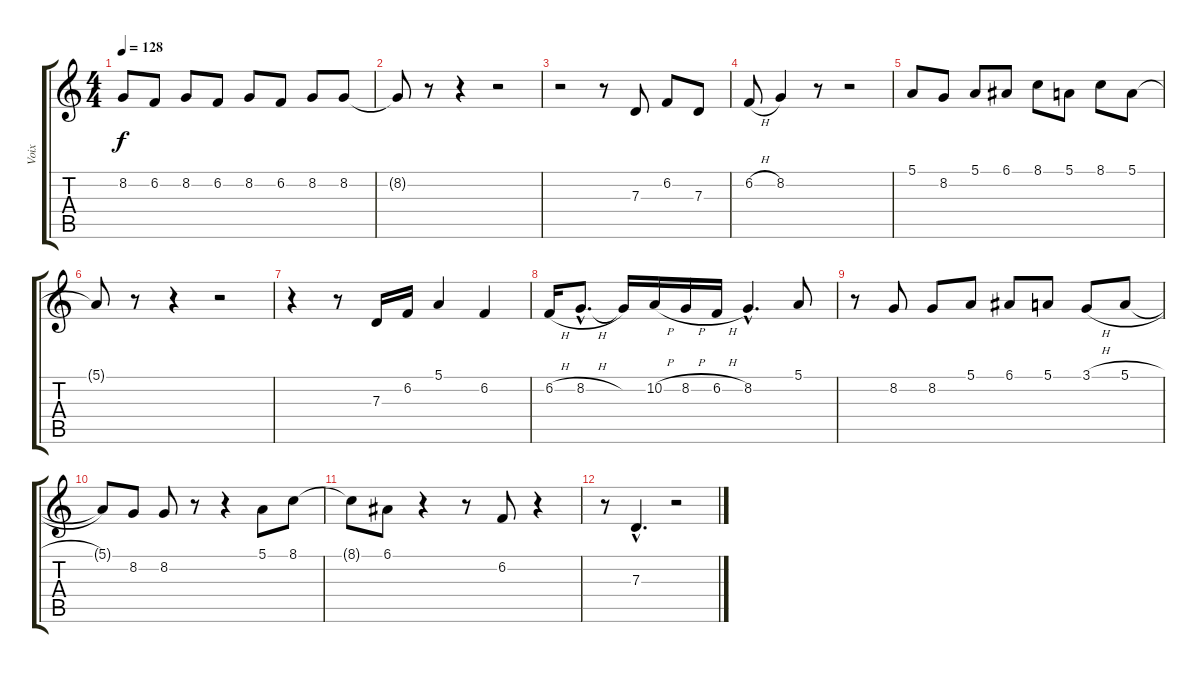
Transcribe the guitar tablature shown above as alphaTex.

\track ("Voix" "Voix") {instrument accordion}
\staff {score tabs}
\tuning (E4 B3 G3 D3 A2 E2) {hide}
\ts (4 4)
\tempo 128
\clef g2
\ks c
8.2.8{dy f} 6.2.8 8.2.8 6.2.8 8.2.8 6.2.8 8.2.8 8.2.8 |
8.2{t}.8 r.8 r.4 r.2 |
r.2 r.8 7.3.8 6.2.8 7.3.8 |
6.2{h}.8 8.2.4 r.8 r.2 |
5.1.8 8.2.8 5.1.8 6.1.8 8.1.8 5.1.8 8.1.8 5.1.8 |
5.1{t}.8 r.8 r.4 r.2 |
r.4 r.8 7.3.16 6.2.16 5.1.4 6.2.4 |
6.2{h}.16 8.2{h hac}.8{d} 8.2{t}.16 10.2{h}.16 8.2{h}.16 6.2{h}.16 8.2{hac}.4{d} 5.1.8 |
r.8 8.2.8 8.2.8 5.1.8 6.1.8 5.1.8 3.1{h}.8 5.1{h}.8 |
5.1{t}.8 8.2.8 8.2.8 r.8 r.4 5.1.8 8.1.8 |
8.1{t}.8 6.1.8 r.4 r.8 6.2.8 r.4 |
r.8 7.3{hac}.4{d} r.2
